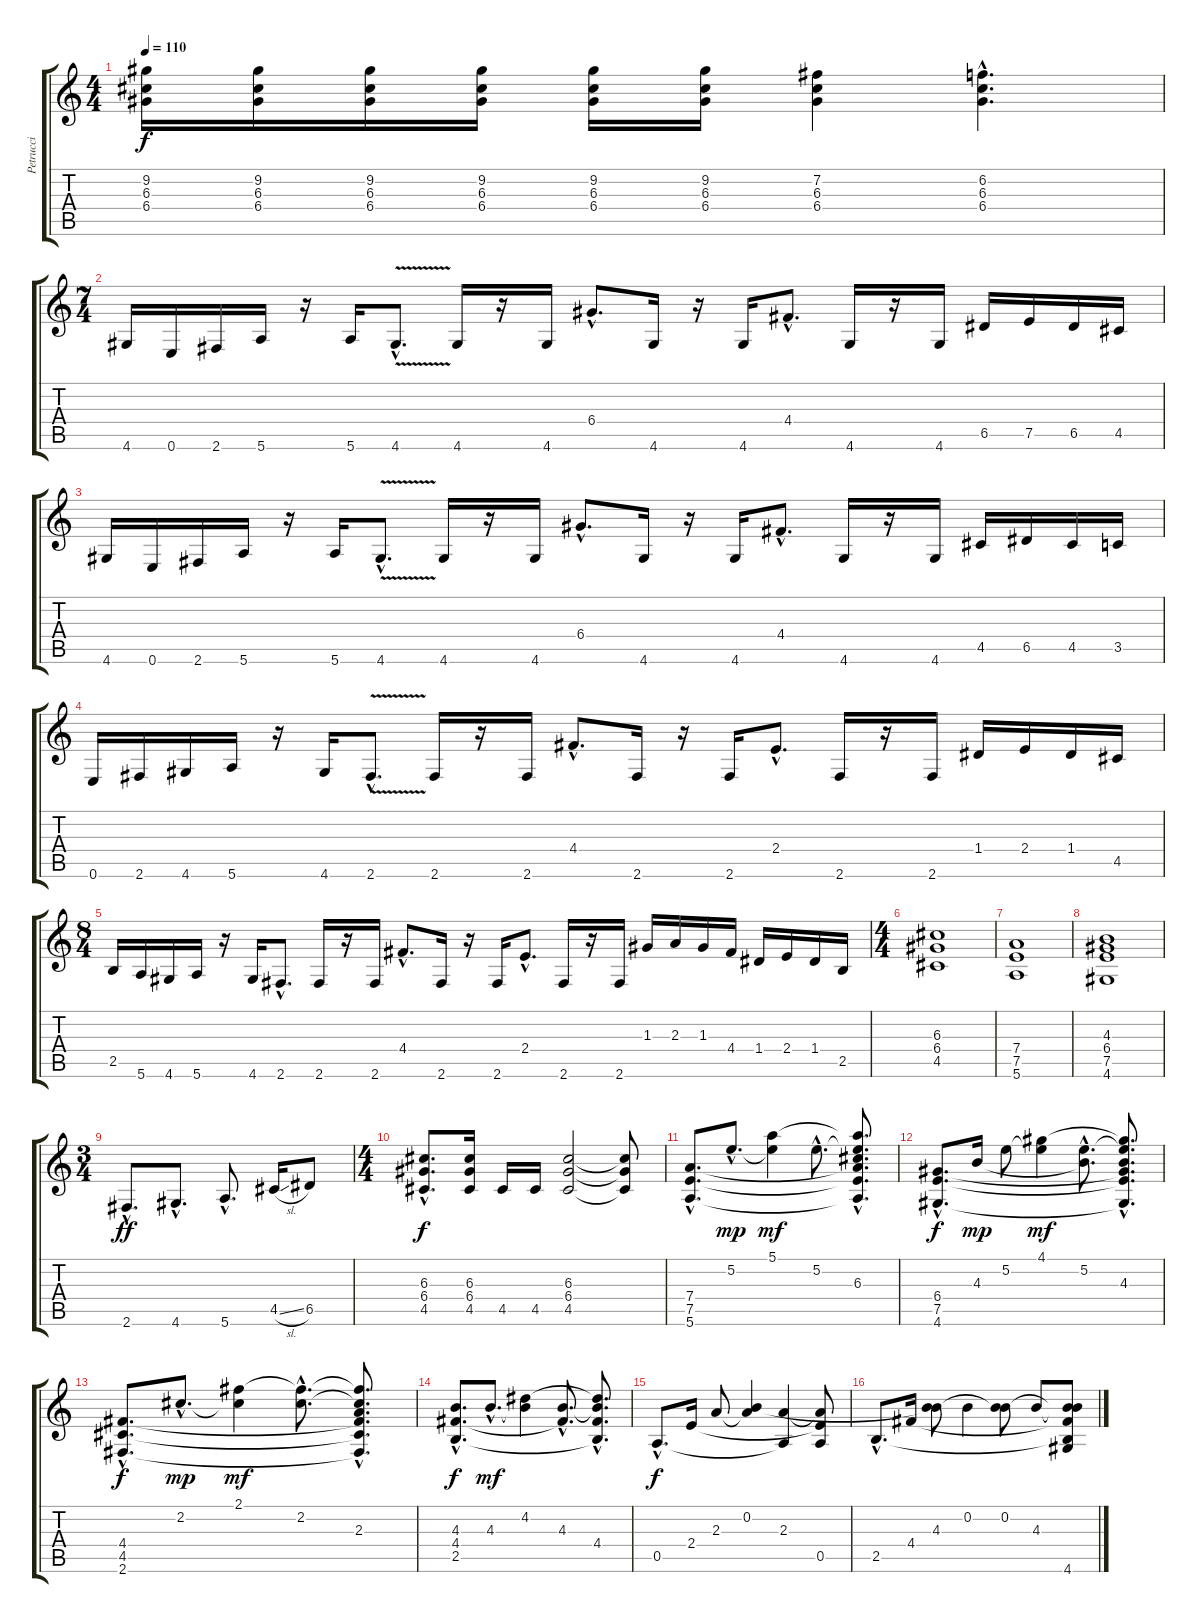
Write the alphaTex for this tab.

\track ("Petrucci" "Petrucci") {instrument distortionguitar}
\staff {score tabs}
\tuning (E4 B3 G3 D3 A2 E2) {hide}
\ts (4 4)
\tempo 110
\clef g2
\ks c
(9.2 6.3 6.4).16{dy f} (9.2 6.3 6.4).16 (9.2 6.3 6.4).16 (9.2 6.3 6.4).16 (9.2 6.3 6.4).16 (9.2 6.3 6.4).16 (7.2 6.3 6.4).4 (6.2{hac} 6.3{hac} 6.4{hac}).4{d} |
\ts (7 4)
4.6.16 0.6.16 2.6.16 5.6.16 r.16 5.6.16 4.6{v hac}.8{d} 4.6.16 r.16 4.6.16 6.4{hac}.8{d} 4.6.16 r.16 4.6.16 4.4{hac}.8{d} 4.6.16 r.16 4.6.16 6.5.16 7.5.16 6.5.16 4.5.16 |
4.6.16 0.6.16 2.6.16 5.6.16 r.16 5.6.16 4.6{v hac}.8{d} 4.6.16 r.16 4.6.16 6.4{hac}.8{d} 4.6.16 r.16 4.6.16 4.4{hac}.8{d} 4.6.16 r.16 4.6.16 4.5.16 6.5.16 4.5.16 3.5.16 |
0.6.16 2.6.16 4.6.16 5.6.16 r.16 4.6.16 2.6{v hac}.8{d} 2.6.16 r.16 2.6.16 4.4{hac}.8{d} 2.6.16 r.16 2.6.16 2.4{hac}.8{d} 2.6.16 r.16 2.6.16 1.4.16 2.4.16 1.4.16 4.5.16 |
\ts (8 4)
2.5.16 5.6.16 4.6.16 5.6.16 r.16 4.6.16 2.6{hac}.8{d} 2.6.16 r.16 2.6.16 4.4{hac}.8{d} 2.6.16 r.16 2.6.16 2.4{hac}.8{d} 2.6.16 r.16 2.6.16 1.3.16 2.3.16 1.3.16 4.4.16 1.4.16 2.4.16 1.4.16 2.5.16 |
\ts (4 4)
(6.3 6.4 4.5).1 |
(7.4 7.5 5.6).1 |
(4.3 6.4 7.5 4.6).1 |
\ts (3 4)
2.6{hac}.8{d dy ff} 4.6{hac}.8{d} 5.6{hac}.8{d} 4.5{sl}.16 6.5.8 |
\ts (4 4)
(6.3{hac} 6.4{hac} 4.5{hac}).8{d dy f} (6.3 6.4 4.5).16 4.5.16 4.5.16 (6.3 6.4 4.5).2 (6.3{t} 6.4{t} 4.5{t}).8 |
(7.4{hac} 7.5{hac} 5.6{hac}).8{d} 5.2{hac}.8{d dy mp} (5.1 5.2{t}).4{dy mf} 5.2{hac}.8{d} (5.1{hac t} 5.2{hac t} 6.3{hac} 7.4{hac t} 7.5{hac t} 5.6{hac t}).8{d} |
(6.4{hac} 7.5{hac} 4.6{hac}).8{d dy f} 4.3.16{dy mp} 5.2.8 (4.1 5.2{t}).4{dy mf} (5.2{hac} 4.3{hac t}).8{d} (4.1{hac t} 5.2{hac t} 4.3{hac} 6.4{hac t} 7.5{hac t} 4.6{hac t}).8{d} |
(4.4{hac} 4.5{hac} 2.6{hac}).8{d dy f} 2.2{hac}.8{d dy mp} (2.1 2.2{t}).4{dy mf} (2.1{hac t} 2.2{hac}).8{d} (2.1{hac t} 2.2{hac t} 2.3{hac} 4.4{hac t} 4.5{hac t} 2.6{hac t}).8{d} |
(4.3{hac} 4.4{hac} 2.5{hac}).8{d dy f} 4.3{hac}.8{d dy mf} (4.2 4.3{t}).4 (4.3{hac} 4.4{hac t}).8{d} (4.2{hac t} 4.3{hac t} 4.4{hac} 2.5{hac t}).8{d} |
0.5{hac}.8{d dy f} 2.4.16 2.3.8 (0.2 2.3{t}).4 (2.3 0.5{t}).4 (2.3{t} 2.4{t} 0.5).8 |
2.5{hac}.8{d} 4.4.16 (0.2{t} 4.3).8 0.2.4 (0.2 4.3{t}).8 4.3.8 (0.2{t} 4.3{t} 4.4{t} 2.5{t} 4.6).8
